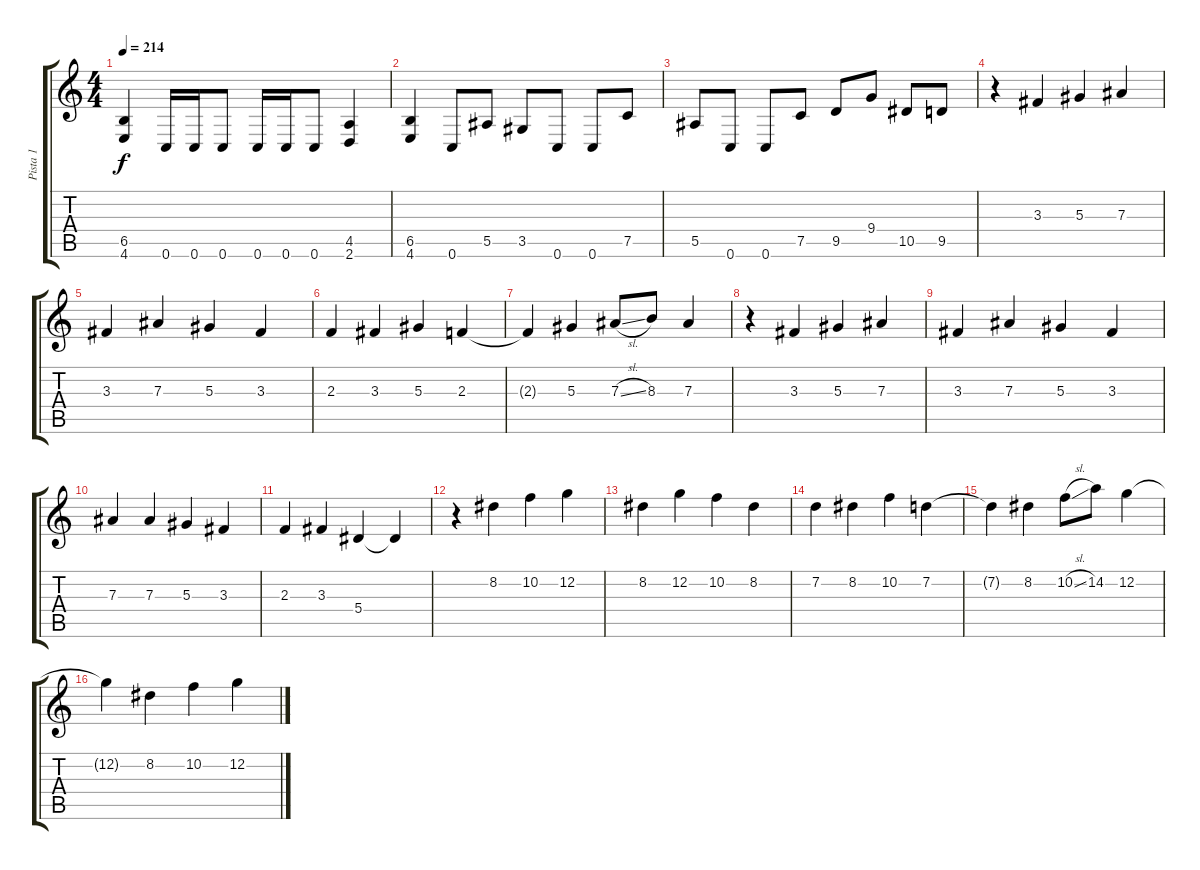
\track ("Pista 1" "Pista 1") {instrument distortionguitar}
\staff {score tabs}
\tuning (C4 G3 Eb3 Bb2 F2 C2) {hide}
\ts (4 4)
\tempo 214
\clef g2
\ks c
(6.5 4.6).4{dy f} 0.6.16 0.6.16 0.6.8 0.6.16 0.6.16 0.6.8 (4.5 2.6).4 |
(6.5 4.6).4 0.6.8 5.5.8 3.5.8 0.6.8 0.6.8 7.5.8 |
5.5.8 0.6.8 0.6.8 7.5.8 9.5.8 9.4.8 10.5.8 9.5.8 |
r.4 3.3.4 5.3.4 7.3.4 |
3.3.4 7.3.4 5.3.4 3.3.4 |
2.3.4 3.3.4 5.3.4 2.3.4 |
2.3{t}.4 5.3.4 7.3{sl}.8 8.3.8 7.3.4 |
r.4 3.3.4 5.3.4 7.3.4 |
3.3.4 7.3.4 5.3.4 3.3.4 |
7.3.4 7.3.4 5.3.4 3.3.4 |
2.3.4 3.3.4 5.4.4 5.4{t}.4 |
r.4 8.2.4 10.2.4 12.2.4 |
8.2.4 12.2.4 10.2.4 8.2.4 |
7.2.4 8.2.4 10.2.4 7.2.4 |
7.2{t}.4 8.2.4 10.2{sl}.8 14.2.8 12.2.4 |
12.2{t}.4 8.2.4 10.2.4 12.2.4
